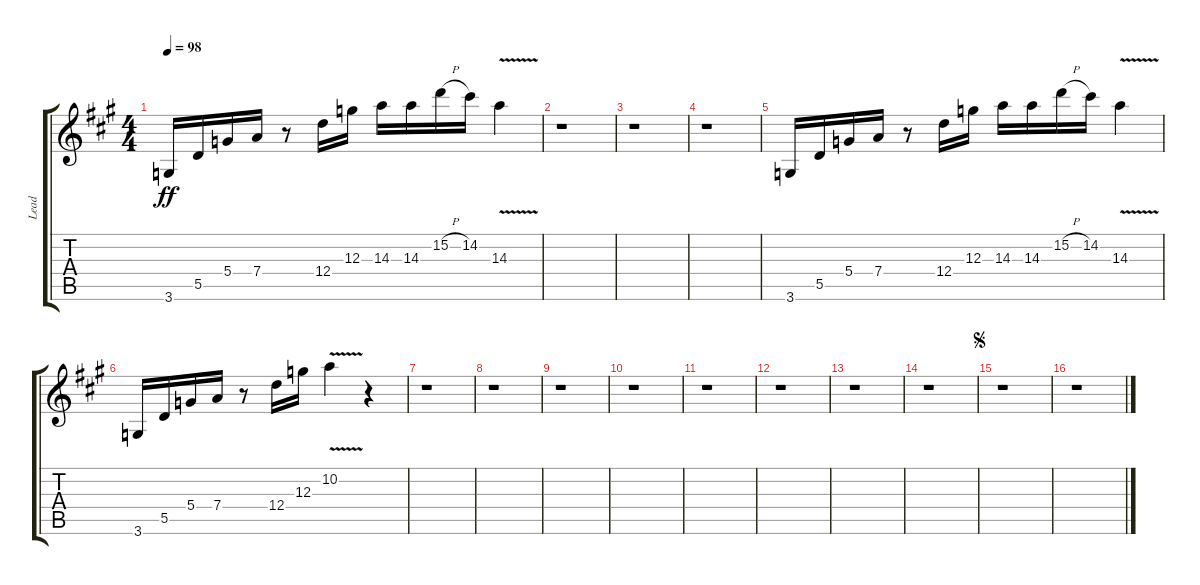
\track ("Lead" "Lead") {instrument overdrivenguitar}
\staff {score tabs}
\tuning (E4 B3 G3 D3 A2 E2) {hide}
\ts (4 4)
\tempo 98
\clef g2
\ks a
3.6.16{dy ff} 5.5.16 5.4.16 7.4.16 r.8 12.4.16 12.3.16 14.3.16 14.3.16 15.2{h}.16 14.2.16 14.3{v}.4 |
r.1 |
r.1 |
r.1 |
3.6.16 5.5.16 5.4.16 7.4.16 r.8 12.4.16 12.3.16 14.3.16 14.3.16 15.2{h}.16 14.2.16 14.3{v}.4 |
3.6.16 5.5.16 5.4.16 7.4.16 r.8 12.4.16 12.3.16 10.2{v}.4 r.4 |
r.1 |
r.1 |
r.1 |
r.1 |
r.1 |
r.1 |
r.1 |
r.1 |
\jump segno
r.1 |
r.1
